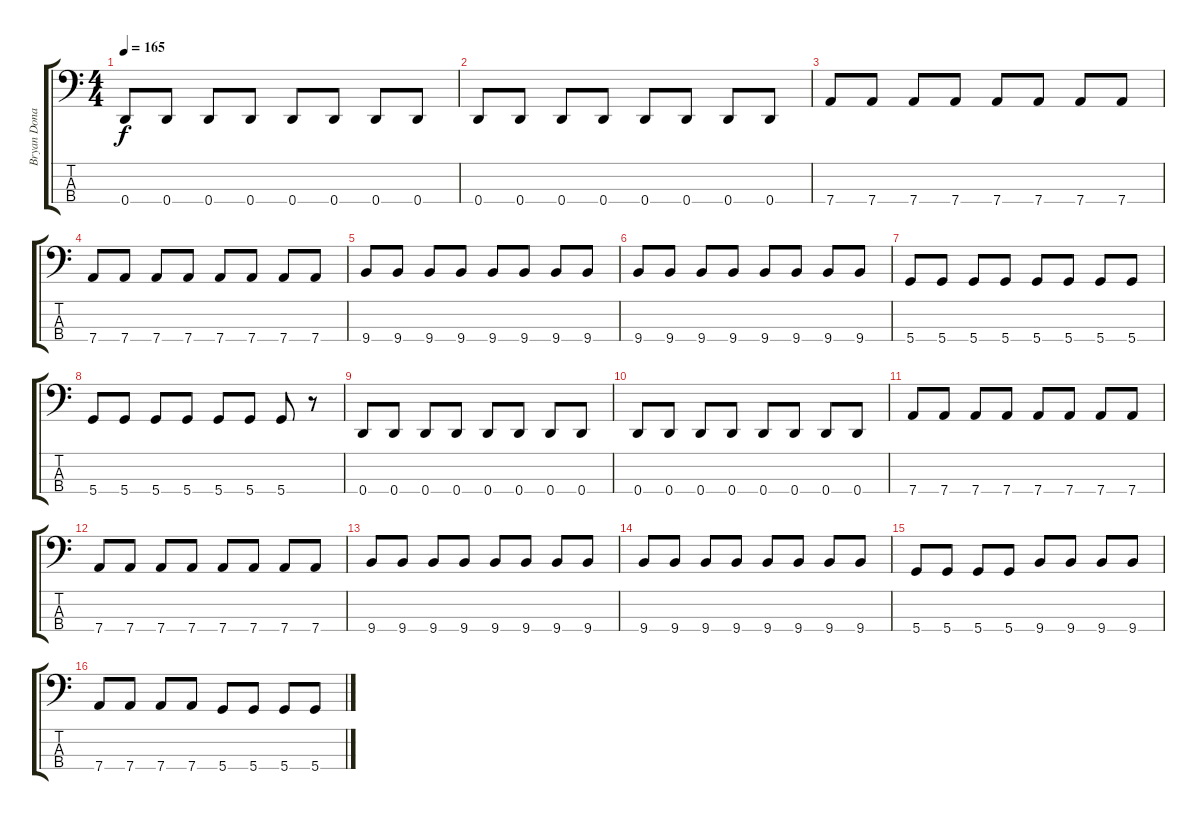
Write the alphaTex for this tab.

\track ("Bryan Donahue (Bass)" "Bryan Dona") {instrument electricbassfinger}
\staff {score tabs}
\tuning (A1 D2 A1 D1) {hide}
\ts (4 4)
\tempo 165
\clef f4
\ks c
0.4.8{dy f} 0.4.8 0.4.8 0.4.8 0.4.8 0.4.8 0.4.8 0.4.8 |
0.4.8 0.4.8 0.4.8 0.4.8 0.4.8 0.4.8 0.4.8 0.4.8 |
7.4.8 7.4.8 7.4.8 7.4.8 7.4.8 7.4.8 7.4.8 7.4.8 |
7.4.8 7.4.8 7.4.8 7.4.8 7.4.8 7.4.8 7.4.8 7.4.8 |
9.4.8 9.4.8 9.4.8 9.4.8 9.4.8 9.4.8 9.4.8 9.4.8 |
9.4.8 9.4.8 9.4.8 9.4.8 9.4.8 9.4.8 9.4.8 9.4.8 |
5.4.8 5.4.8 5.4.8 5.4.8 5.4.8 5.4.8 5.4.8 5.4.8 |
5.4.8 5.4.8 5.4.8 5.4.8 5.4.8 5.4.8 5.4.8 r.8 |
0.4.8 0.4.8 0.4.8 0.4.8 0.4.8 0.4.8 0.4.8 0.4.8 |
0.4.8 0.4.8 0.4.8 0.4.8 0.4.8 0.4.8 0.4.8 0.4.8 |
7.4.8 7.4.8 7.4.8 7.4.8 7.4.8 7.4.8 7.4.8 7.4.8 |
7.4.8 7.4.8 7.4.8 7.4.8 7.4.8 7.4.8 7.4.8 7.4.8 |
9.4.8 9.4.8 9.4.8 9.4.8 9.4.8 9.4.8 9.4.8 9.4.8 |
9.4.8 9.4.8 9.4.8 9.4.8 9.4.8 9.4.8 9.4.8 9.4.8 |
5.4.8 5.4.8 5.4.8 5.4.8 9.4.8 9.4.8 9.4.8 9.4.8 |
7.4.8 7.4.8 7.4.8 7.4.8 5.4.8 5.4.8 5.4.8 5.4.8
